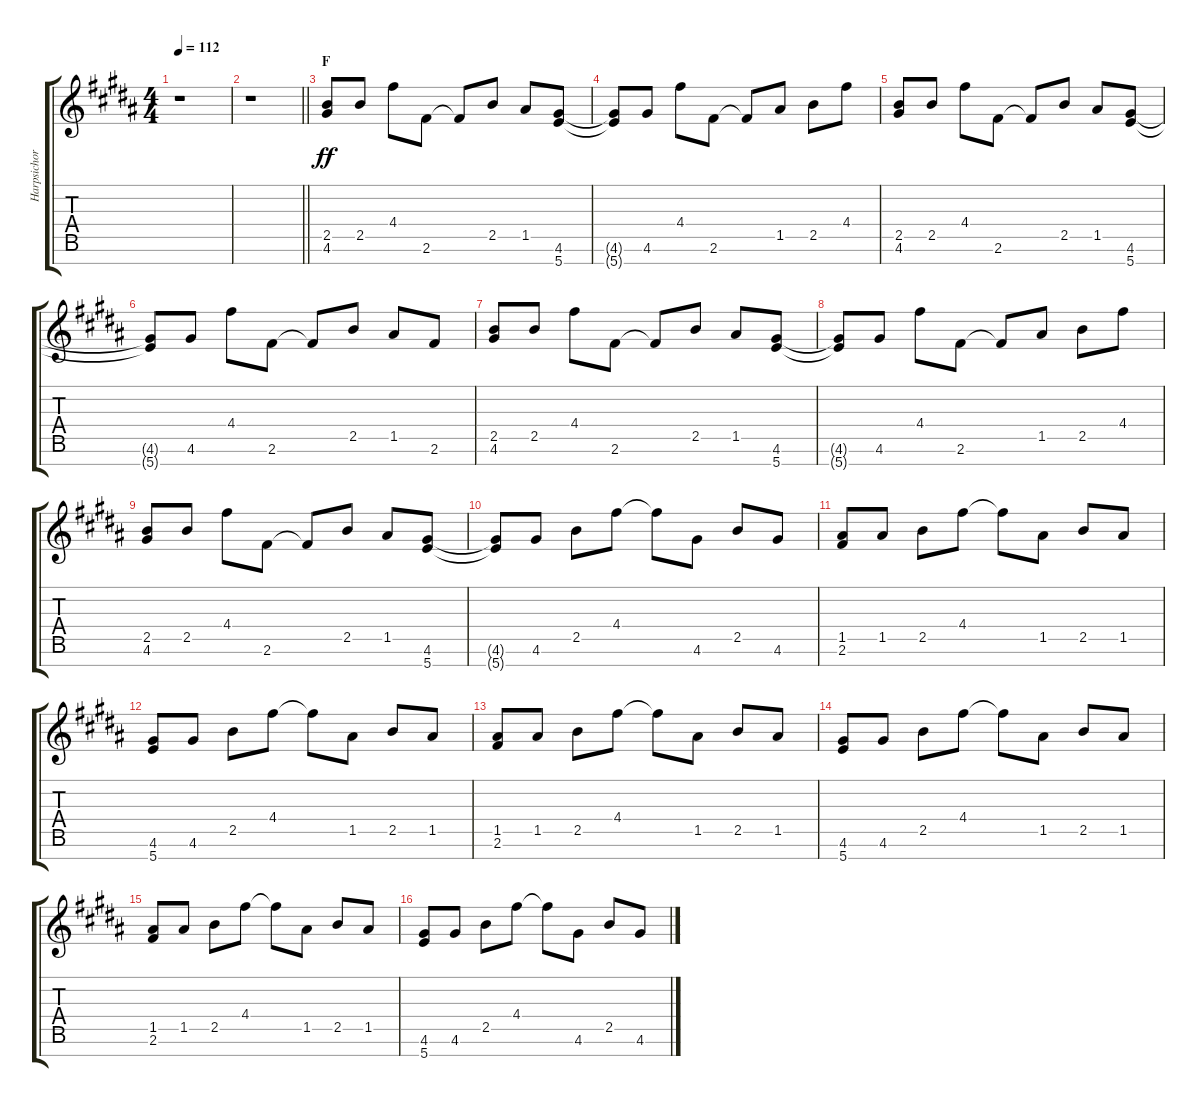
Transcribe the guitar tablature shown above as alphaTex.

\track ("Harpsichord" "Harpsichor") {instrument harpsichord}
\staff {score tabs}
\tuning (E5 B4 G4 D4 A3 E3 B2) {hide}
\ts (4 4)
\tempo 112
\clef g2
\ks b
r.1{ot 8vb dy ff} |
\barLineRight lightlight
r.1{ot 8vb} |
\section ("" "F")
(2.5 4.6).8{ot 8vb} 2.5.8{ot 8vb} 4.4.8{ot 8vb} 2.6.8{ot 8vb} 2.6{t}.8{ot 8vb} 2.5.8{ot 8vb} 1.5.8{ot 8vb} (4.6 5.7).8{ot 8vb} |
(4.6{t} 5.7{t}).8{ot 8vb} 4.6.8{ot 8vb} 4.4.8{ot 8vb} 2.6.8{ot 8vb} 2.6{t}.8{ot 8vb} 1.5.8{ot 8vb} 2.5.8{ot 8vb} 4.4.8{ot 8vb} |
(2.5 4.6).8{ot 8vb} 2.5.8{ot 8vb} 4.4.8{ot 8vb} 2.6.8{ot 8vb} 2.6{t}.8{ot 8vb} 2.5.8{ot 8vb} 1.5.8{ot 8vb} (4.6 5.7).8{ot 8vb} |
(4.6{t} 5.7{t}).8{ot 8vb} 4.6.8{ot 8vb} 4.4.8{ot 8vb} 2.6.8{ot 8vb} 2.6{t}.8{ot 8vb} 2.5.8{ot 8vb} 1.5.8{ot 8vb} 2.6.8{ot 8vb} |
(2.5 4.6).8{ot 8vb} 2.5.8{ot 8vb} 4.4.8{ot 8vb} 2.6.8{ot 8vb} 2.6{t}.8{ot 8vb} 2.5.8{ot 8vb} 1.5.8{ot 8vb} (4.6 5.7).8{ot 8vb} |
(4.6{t} 5.7{t}).8{ot 8vb} 4.6.8{ot 8vb} 4.4.8{ot 8vb} 2.6.8{ot 8vb} 2.6{t}.8{ot 8vb} 1.5.8{ot 8vb} 2.5.8{ot 8vb} 4.4.8{ot 8vb} |
(2.5 4.6).8{ot 8vb} 2.5.8{ot 8vb} 4.4.8{ot 8vb} 2.6.8{ot 8vb} 2.6{t}.8{ot 8vb} 2.5.8{ot 8vb} 1.5.8{ot 8vb} (4.6 5.7).8{ot 8vb} |
(4.6{t} 5.7{t}).8{ot 8vb} 4.6.8{ot 8vb} 2.5.8{ot 8vb} 4.4.8{ot 8vb} 4.4{t}.8{ot 8vb} 4.6.8{ot 8vb} 2.5.8{ot 8vb} 4.6.8{ot 8vb} |
(1.5 2.6).8{ot 8vb} 1.5.8{ot 8vb} 2.5.8{ot 8vb} 4.4.8{ot 8vb} 4.4{t}.8{ot 8vb} 1.5.8{ot 8vb} 2.5.8{ot 8vb} 1.5.8{ot 8vb} |
(4.6 5.7).8{ot 8vb} 4.6.8{ot 8vb} 2.5.8{ot 8vb} 4.4.8{ot 8vb} 4.4{t}.8{ot 8vb} 1.5.8{ot 8vb} 2.5.8{ot 8vb} 1.5.8{ot 8vb} |
(1.5 2.6).8{ot 8vb} 1.5.8{ot 8vb} 2.5.8{ot 8vb} 4.4.8{ot 8vb} 4.4{t}.8{ot 8vb} 1.5.8{ot 8vb} 2.5.8{ot 8vb} 1.5.8{ot 8vb} |
(4.6 5.7).8{ot 8vb} 4.6.8{ot 8vb} 2.5.8{ot 8vb} 4.4.8{ot 8vb} 4.4{t}.8{ot 8vb} 1.5.8{ot 8vb} 2.5.8{ot 8vb} 1.5.8{ot 8vb} |
(1.5 2.6).8{ot 8vb} 1.5.8{ot 8vb} 2.5.8{ot 8vb} 4.4.8{ot 8vb} 4.4{t}.8{ot 8vb} 1.5.8{ot 8vb} 2.5.8{ot 8vb} 1.5.8{ot 8vb} |
(4.6 5.7).8{ot 8vb} 4.6.8{ot 8vb} 2.5.8{ot 8vb} 4.4.8{ot 8vb} 4.4{t}.8{ot 8vb} 4.6.8{ot 8vb} 2.5.8{ot 8vb} 4.6.8{ot 8vb}
